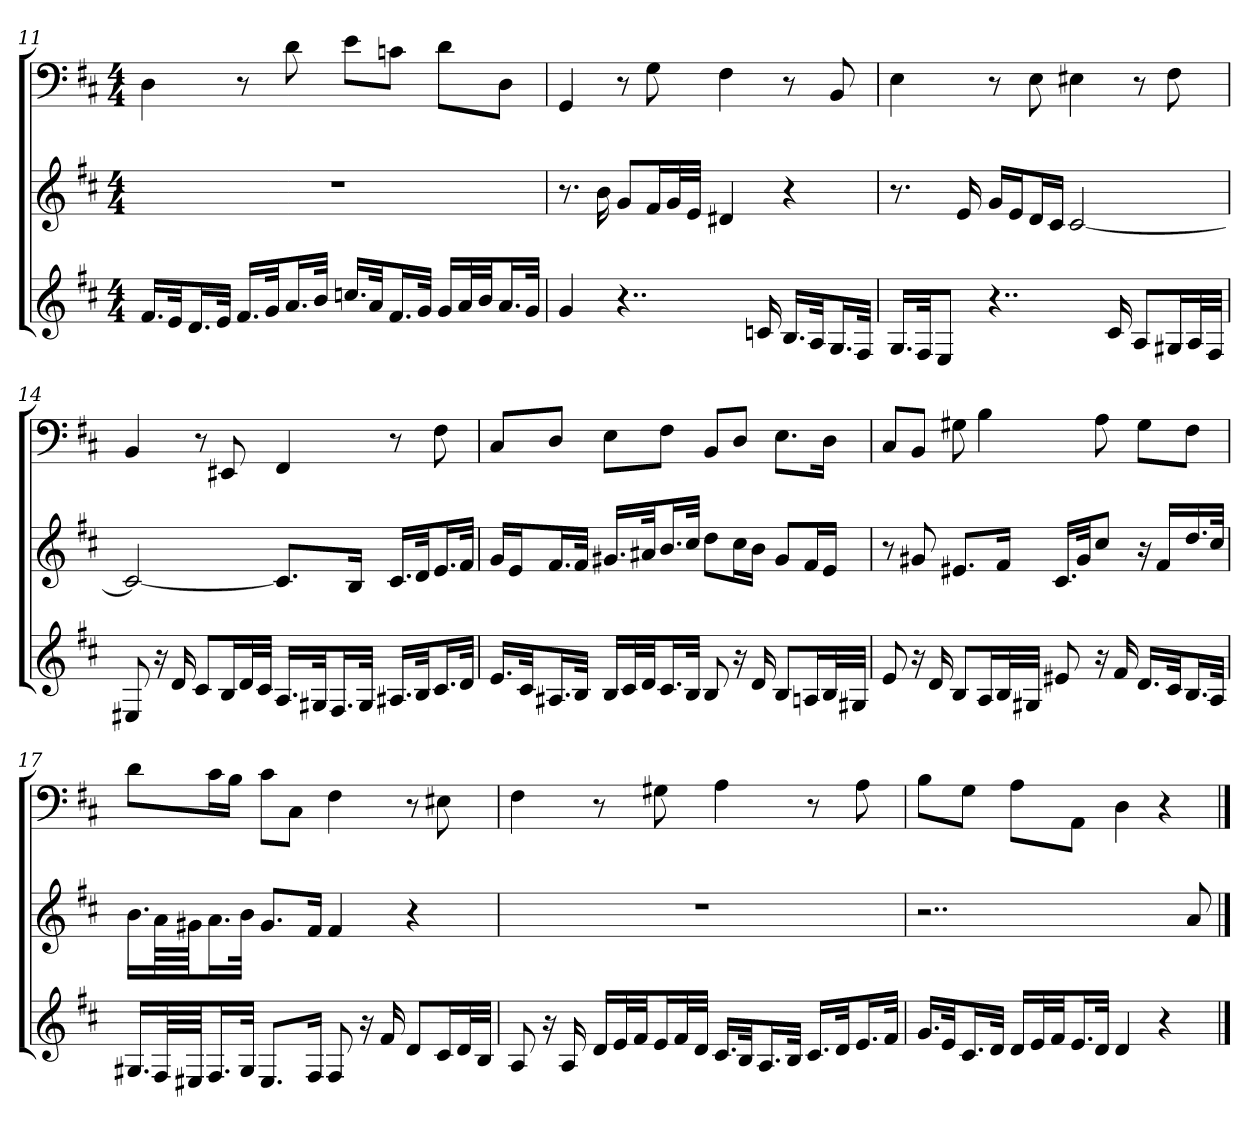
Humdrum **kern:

**kern	**kern	**kern
*part3	*part2	*part1
*staff3	*staff2	*staff1
*clefG2	*clefG2	*clefF4
*k[f#c#]	*k[f#c#]	*k[f#c#]
*b:	*b:	*b:
*M4/4	*M4/4	*M4/4
=11	=11	=11
16.f#/LL	1r	4D
32e/Jk	.	.
16.d/L	.	.
32e/JJk	.	.
16.f#/LL	.	8r
32g/Jk	.	.
16.a/L	.	8d
32b/JJk	.	.
16.ccn/LL	.	8e\L
32a/Jk	.	.
16.f#/L	.	8cn\J
32g/JJk	.	.
16g/LL	.	8d\L
32a/L	.	.
32b/JJ	.	.
16.a/L	.	8D\J
32g/JJk	.	.
=12	=12	=12
4g	8.r	4GG
.	16b	.
4..r	8g/L	8r
.	16f#/L	8G
.	32g/L	.
.	32e/JJJ	.
.	4d#X	4F#
16cn	.	.
16.B/LL	4r	8r
32A/Jk	.	.
16.G/L	.	8BB
32F#/JJk	.	.
=13	=13	=13
16.G/LL	8.r	4E
32F#/Jk	.	.
8E/J	.	.
.	16e	.
4..r	16g/LL	8r
.	16e/J	.
.	16d/L	8E
.	16c#/JJ	.
.	[2c#	4E#X
16c#	.	.
8A/L	.	8r
16G#X/L	.	8F#
32A/L	.	.
32F#/JJJ	.	.
=14	=14	=14
8E#X	2c#_	4BB
16r	.	.
16d	.	.
8c#/L	.	8r
16B/L	.	8EE#X
32d/L	.	.
32c#/JJJ	.	.
16.A/LL	8.c#/L]	4FF#
32G#X/Jk	.	.
16.F#/L	.	.
.	16B/Jk	.
32G#/JJk	.	.
16.A#X/LL	16.c#/LL	8r
32B/Jk	32d/Jk	.
16.c#/L	16.e/L	8F#
32d/JJk	32f#/JJk	.
=15	=15	=15
16.e/LL	16g/LL	8C#/L
.	16e/J	.
32c#/Jk	.	.
16.A#X/L	16.f#/L	8D/J
32B/JJk	32f#/JJk	.
16B/LL	16.g#X/LL	8E\L
32c#/L	.	.
32d/JJ	32a#X/Jk	.
16.c#/L	16.b/L	8F#\J
32B/JJk	32cc#/JJk	.
8B	8dd\L	8BB/L
16r	16cc#\L	8D/J
16d	16b\JJ	.
8B/L	8g#/L	8.E\L
16An/L	16f#/L	.
32B/L	16e/JJ	16D\Jk
32G#X/JJJ	.	.
=16	=16	=16
8e	8r	8C#/L
16r	8g#X	8BB/J
16d	.	.
8B/L	8.e#X/L	8G#X
16A/L	.	4B
32B/L	16f#/Jk	.
32G#X/JJJ	.	.
8e#X	16.c#/LL	.
.	32g#/Jk	.
16r	8cc#/J	8A
16f#	.	.
16.d/LL	16r	8G#\L
.	16f#/LL	.
32c#/Jk	.	.
16.B/L	16.dd/	8F#\J
32A/JJk	32cc#/JJk	.
=17	=17	=17
16.G#X/LL	16.b\LL	8d\L
64F#/LL	64a\LL	.
64E#X/JJJ	64g#X\JJJ	.
16.F#/L	16.a\L	16c#\L
.	.	16B\JJ
32G#/JJk	32b\JJk	.
8.E#/L	8.g#/L	8c#\L
.	.	8C#\J
16F#/Jk	16f#/Jk	.
8F#	4f#	4F#
16r	.	.
16f#	.	.
8d/L	4r	8r
16c#/L	.	8E#X
32d/L	.	.
32B/JJJ	.	.
=18	=18	=18
8A	1r	4F#
16r	.	.
16A	.	.
16d/LL	.	8r
32e/L	.	.
32f#/JJ	.	.
16e/L	.	8G#X
32f#/L	.	.
32d/JJJ	.	.
16.c#/LL	.	4A
32B/Jk	.	.
16.A/L	.	.
32B/JJk	.	.
16.c#/LL	.	8r
32d/Jk	.	.
16.e/L	.	8A
32f#/JJk	.	.
=19	=19	=19
16.g/LL	2..r	8B\L
32e/Jk	.	.
16.c#/L	.	8G\J
32d/JJk	.	.
16d/LL	.	8A\L
32e/L	.	.
32f#/JJ	.	.
16.e/L	.	8AA\J
32d/JJk	.	.
4d	.	4D
4r	.	4r
.	8a	.
==	==	==
*-	*-	*-
